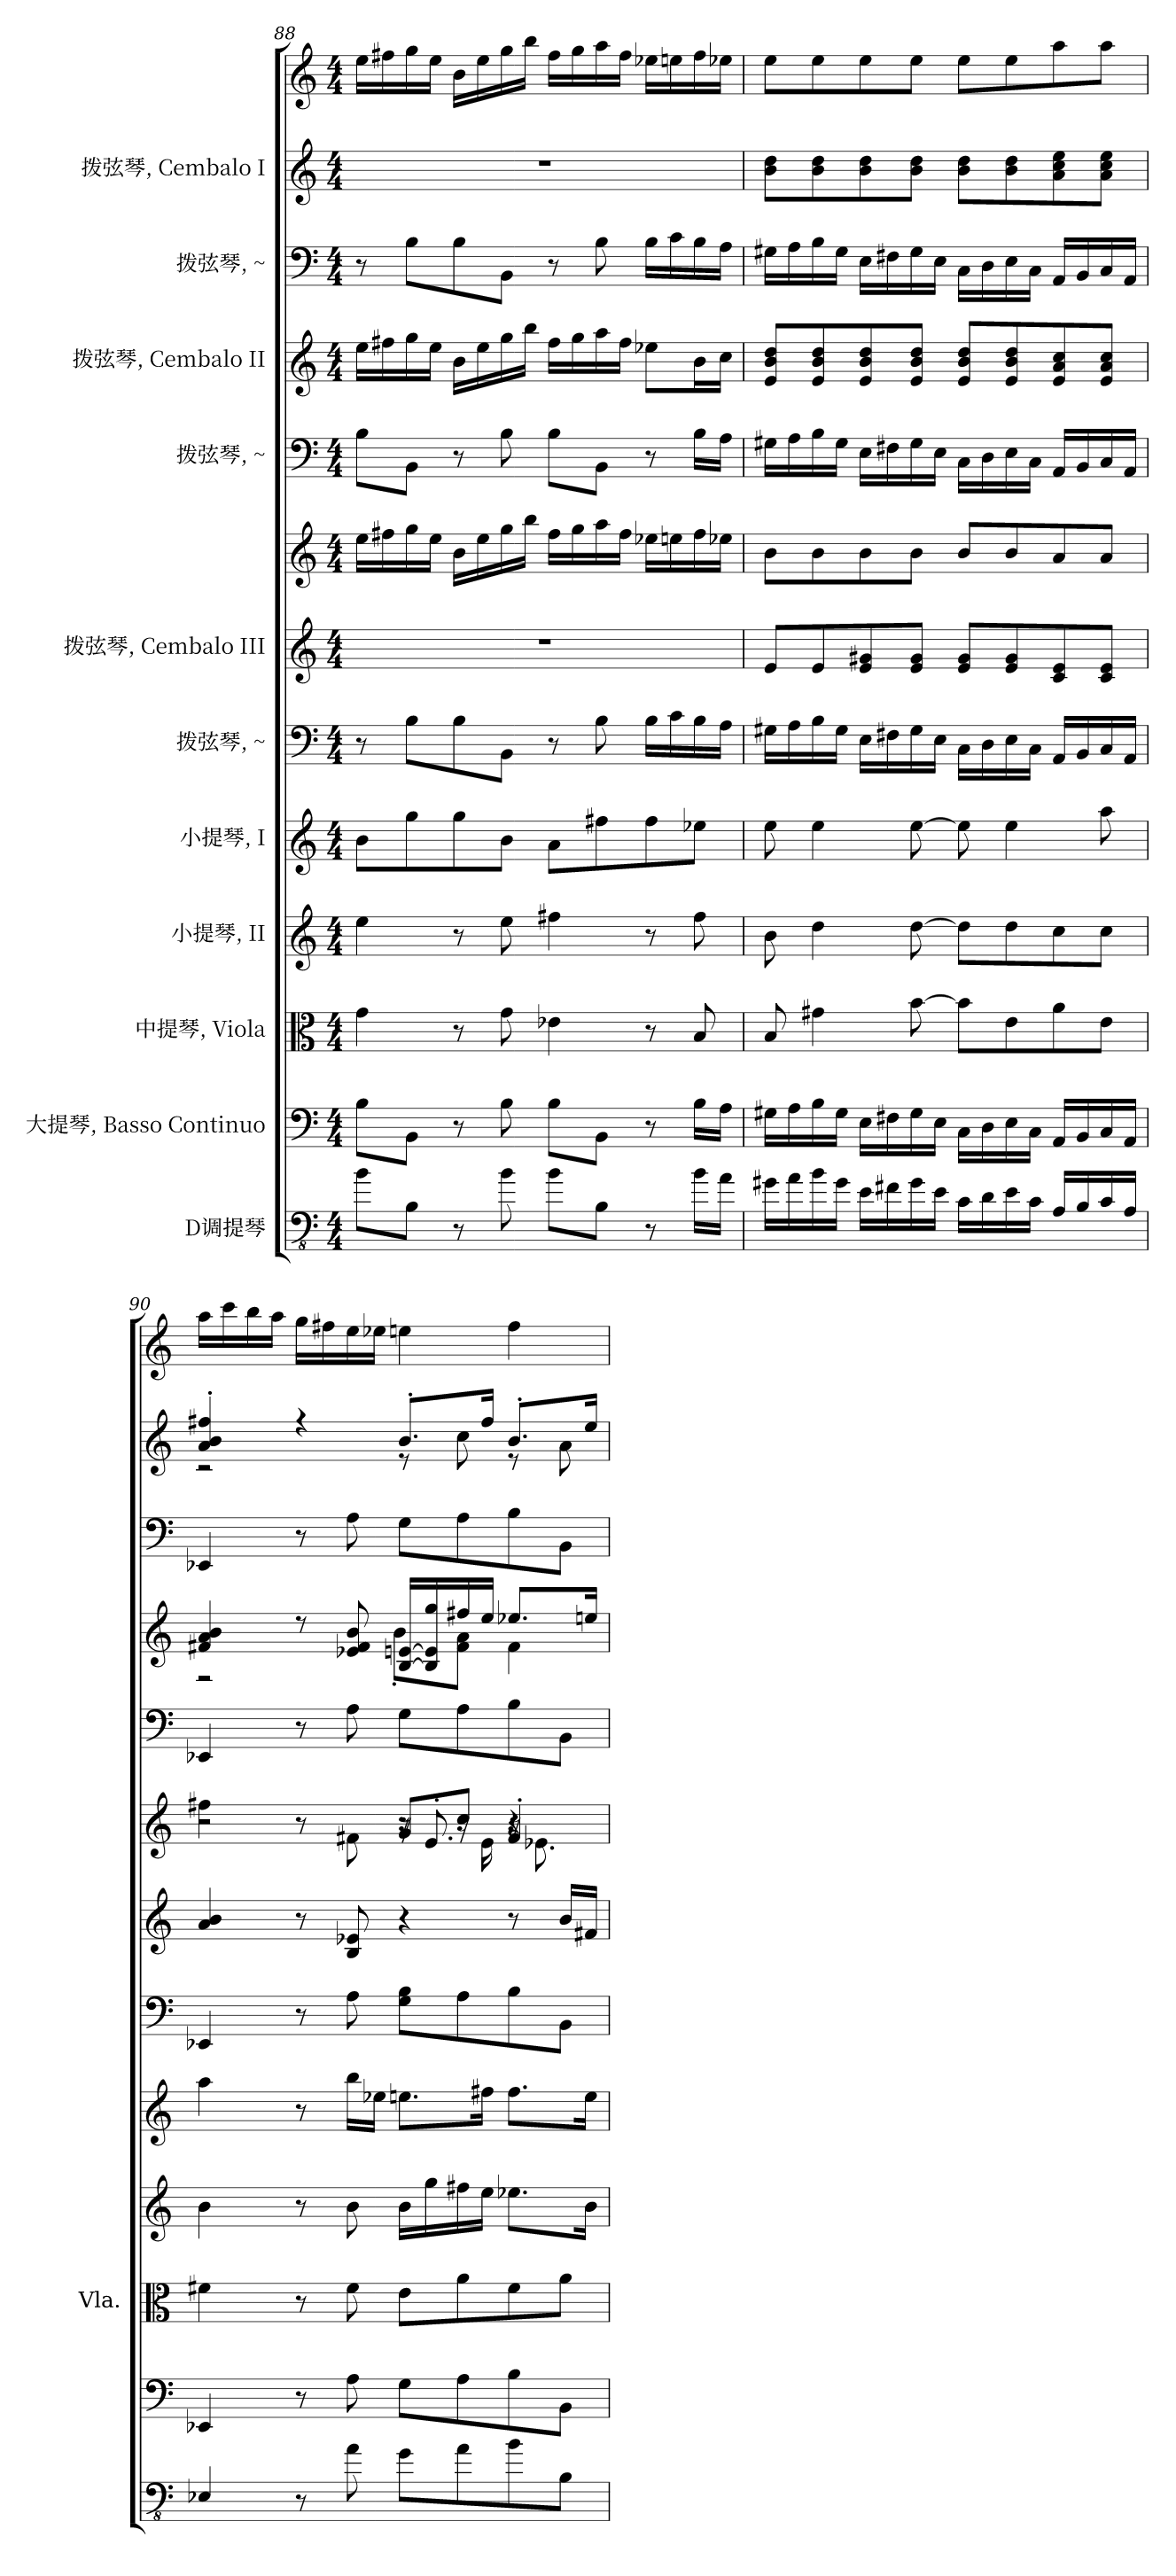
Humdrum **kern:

**kern	**kern	**kern	**kern	**kern	**kern	**kern	**kern	**kern	**kern	**kern	**kern	**kern
*part11	*part10	*part9	*part8	*part7	*part6	*part5	*part5	*part4	*part3	*part2	*part1	*part1
*staff13	*staff12	*staff11	*staff10	*staff9	*staff8	*staff7	*staff6	*staff5	*staff4	*staff3	*staff2	*staff1
*I"D调提琴	*I"大提琴, Basso Continuo	*I"中提琴, Viola	*I"小提琴, II	*I"小提琴, I	*I"拨弦琴, ~	*I"拨弦琴, Cembalo III	*	*I"拨弦琴, ~	*I"拨弦琴, Cembalo II	*I"拨弦琴, ~	*I"拨弦琴, Cembalo I	*
*	*	*I'Vla.	*	*	*	*	*	*	*	*	*	*
*clefFv4	*clefF4	*clefC3	*clefG2	*clefG2	*clefF4	*clefG2	*clefG2	*clefF4	*clefG2	*clefF4	*clefG2	*clefG2
*ITrd7c12	*	*	*	*	*	*	*	*	*	*	*	*
*k[]	*k[]	*k[]	*k[]	*k[]	*k[]	*k[]	*k[]	*k[]	*k[]	*k[]	*k[]	*k[]
*M4/4	*M4/4	*M4/4	*M4/4	*M4/4	*M4/4	*M4/4	*M4/4	*M4/4	*M4/4	*M4/4	*M4/4	*M4/4
=88	=88	=88	=88	=88	=88	=88	=88	=88	=88	=88	=88	=88
8BB\L	8B\L	4g\	4ee\	8b\L	8r	1r	16ee\LL	8B\L	16ee\LL	8r	1r	16ee\LL
.	.	.	.	.	.	.	16ff#X\	.	16ff#X\	.	.	16ff#X\
8BBB\J	8BB\J	.	.	8gg\	8B\L	.	16gg\	8BB\J	16gg\	8B\L	.	16gg\
.	.	.	.	.	.	.	16ee\JJ	.	16ee\JJ	.	.	16ee\JJ
8r	8r	8r	8r	8gg\	8B\	.	16b\LL	8r	16b\LL	8B\	.	16b\LL
.	.	.	.	.	.	.	16ee\	.	16ee\	.	.	16ee\
8BB\	8B\	8g\	8ee\	8b\J	8BB\J	.	16gg\	8B\	16gg\	8BB\J	.	16gg\
.	.	.	.	.	.	.	16bb\JJ	.	16bb\JJ	.	.	16bb\JJ
8BB\L	8B\L	4e-X\	4ff#X\	8a\L	8r	.	16ff#\LL	8B\L	16ff#\LL	8r	.	16ff#\LL
.	.	.	.	.	.	.	16gg\	.	16gg\	.	.	16gg\
8BBB\J	8BB\J	.	.	8ff#X\	8B\	.	16aa\	8BB\J	16aa\	8B\	.	16aa\
.	.	.	.	.	.	.	16ff#\JJ	.	16ff#\JJ	.	.	16ff#\JJ
8r	8r	8r	8r	8ff#\	16B\LL	.	16ee-X\LL	8r	8ee-X\L	16B\LL	.	16ee-X\LL
.	.	.	.	.	16c\	.	16een\	.	.	16c\	.	16een\
16BB\LL	16B\LL	8B/	8ff#\	8ee-X\J	16B\	.	16ff#\	16B\LL	16b\L	16B\	.	16ff#\
16AA\JJ	16A\JJ	.	.	.	16A\JJ	.	16ee-X\JJ	16A\JJ	16cc\JJ	16A\JJ	.	16ee-X\JJ
!!LO:PB:g=z
=89	=89	=89	=89	=89	=89	=89	=89	=89	=89	=89	=89	=89
16GG#X\LL	16G#X\LL	8B/	8b\	8ee\	16G#X\LL	8e/L	8b\L	16G#X\LL	8e/ 8b/ 8dd/L	16G#X\LL	8b\ 8dd\L	8ee\L
16AA\	16A\	.	.	.	16A\	.	.	16A\	.	16A\	.	.
16BB\	16B\	4g#X\	4dd\	4ee\	16B\	8e/	8b\	16B\	8e/ 8b/ 8dd/	16B\	8b\ 8dd\	8ee\
16GG#\JJ	16G#\JJ	.	.	.	16G#\JJ	.	.	16G#\JJ	.	16G#\JJ	.	.
16EE\LL	16E\LL	.	.	.	16E\LL	8e/ 8g#X/	8b\	16E\LL	8e/ 8b/ 8dd/	16E\LL	8b\ 8dd\	8ee\
16FF#X\	16F#X\	.	.	.	16F#X\	.	.	16F#X\	.	16F#X\	.	.
16GG#\	16G#\	[8b\	[8dd\	[8ee\	16G#\	8e/ 8g#/J	8b\J	16G#\	8e/ 8b/ 8dd/J	16G#\	8b\ 8dd\J	8ee\J
16EE\JJ	16E\JJ	.	.	.	16E\JJ	.	.	16E\JJ	.	16E\JJ	.	.
16CC\LL	16C\LL	8b\L]	8dd\L]	8ee\]	16C\LL	8e/ 8g#/L	8b/L	16C\LL	8e/ 8b/ 8dd/L	16C\LL	8b\ 8dd\L	8ee\L
16DD\	16D\	.	.	.	16D\	.	.	16D\	.	16D\	.	.
16EE\	16E\	8e\	8dd\	4ee\	16E\	8e/ 8g#/	8b/	16E\	8e/ 8b/ 8dd/	16E\	8b\ 8dd\	8ee\
16CC\JJ	16C\JJ	.	.	.	16C\JJ	.	.	16C\JJ	.	16C\JJ	.	.
16AAA/LL	16AA/LL	8a\	8cc\	.	16AA/LL	8c/ 8e/	8a/	16AA/LL	8e/ 8a/ 8cc/	16AA/LL	8a\ 8cc\ 8ee\	8aa\
16BBB/	16BB/	.	.	.	16BB/	.	.	16BB/	.	16BB/	.	.
16CC/	16C/	8e\J	8cc\J	8aa\	16C/	8c/ 8e/J	8a/J	16C/	8e/ 8a/ 8cc/J	16C/	8a\ 8cc\ 8ee\J	8aa\J
16AAA/JJ	16AA/JJ	.	.	.	16AA/JJ	.	.	16AA/JJ	.	16AA/JJ	.	.
=90	=90	=90	=90	=90	=90	=90	=90	=90	=90	=90	=90	=90
*	*	*	*	*	*	*	*^	*	*^	*	*^	*
*	*	*	*	*	*	*	*	*^	*	*	*	*	*	*	*
4EEE-X/	4EE-X/	4f#X\	4b\	4aa\	4EE-X/	4a/ 4b/	2r	4ff#X\	2r	4EE-X/	4f#X/ 4a/ 4b/	2r	4EE-X/	4a/' 4b/' 4ff#X/'	2r	16aa\LL
.	.	.	.	.	.	.	.	.	.	.	.	.	.	.	.	16ccc\
.	.	.	.	.	.	.	.	.	.	.	.	.	.	.	.	16bb\
.	.	.	.	.	.	.	.	.	.	.	.	.	.	.	.	16aa\JJ
8r	8r	8r	8r	8r	8r	8r	.	8r	.	8r	8r	.	8r	4r	.	16gg\LL
.	.	.	.	.	.	.	.	.	.	.	.	.	.	.	.	16ff#X\
8AA\	8A\	8f#\	8b\	16bb\LL	8A\	8B/ 8e-X/	.	8f#X\	.	8A\	8e-X/ 8f#/ 8b/	.	8A\	.	.	16ee\
.	.	.	.	16ee-X\JJ	.	.	.	.	.	.	.	.	.	.	.	16ee-X\JJ
8GG\L	8G\L	8e\L	16b\LL	8.een\L	8G\ 8B\L	4r	8g/L	8r	16r	8G\L	[16B/ [16en/LL	8b'\L	8G\L	8.b'/L	8r	4een\
.	.	.	16gg\	.	.	.	.	.	8.e'/	.	16B/] 16e/] 16gg/	.	.	.	.	.
8AA\	8A\	8a\	16ff#X\	.	8A\	.	8cc/J	16r	.	8A\	16ff#X/	8f#\ 8a\J	8A\	.	8cc\	.
.	.	.	16ee\JJ	16ff#X\Jk	.	.	.	16e\	.	.	16ee/JJ	.	.	16ff#/Jk	.	.
8BB\	8B\	8f#\	8.ee-X\L	8.ff#\L	8B\	8r	4r	16r	4f#'/	8B\	8.ee-X/L	4f#\	8B\	8.b'/L	8r	4ff#\
.	.	.	.	.	.	.	.	8.e-X\	.	.	.	.	.	.	.	.
8BBB\J	8BB\J	8a\J	.	.	8BB\J	16b/LL	.	.	.	8BB\J	.	.	8BB\J	.	8a\	.
.	.	.	16b\Jk	16ee\Jk	.	16f#X/JJ	.	.	.	.	16een/Jk	.	.	16ee/Jk	.	.
*	*	*	*	*	*	*	*v	*v	*v	*	*v	*v	*	*v	*v	*
=	=	=	=	=	=	=	=	=	=	=	=	=
*-	*-	*-	*-	*-	*-	*-	*-	*-	*-	*-	*-	*-
